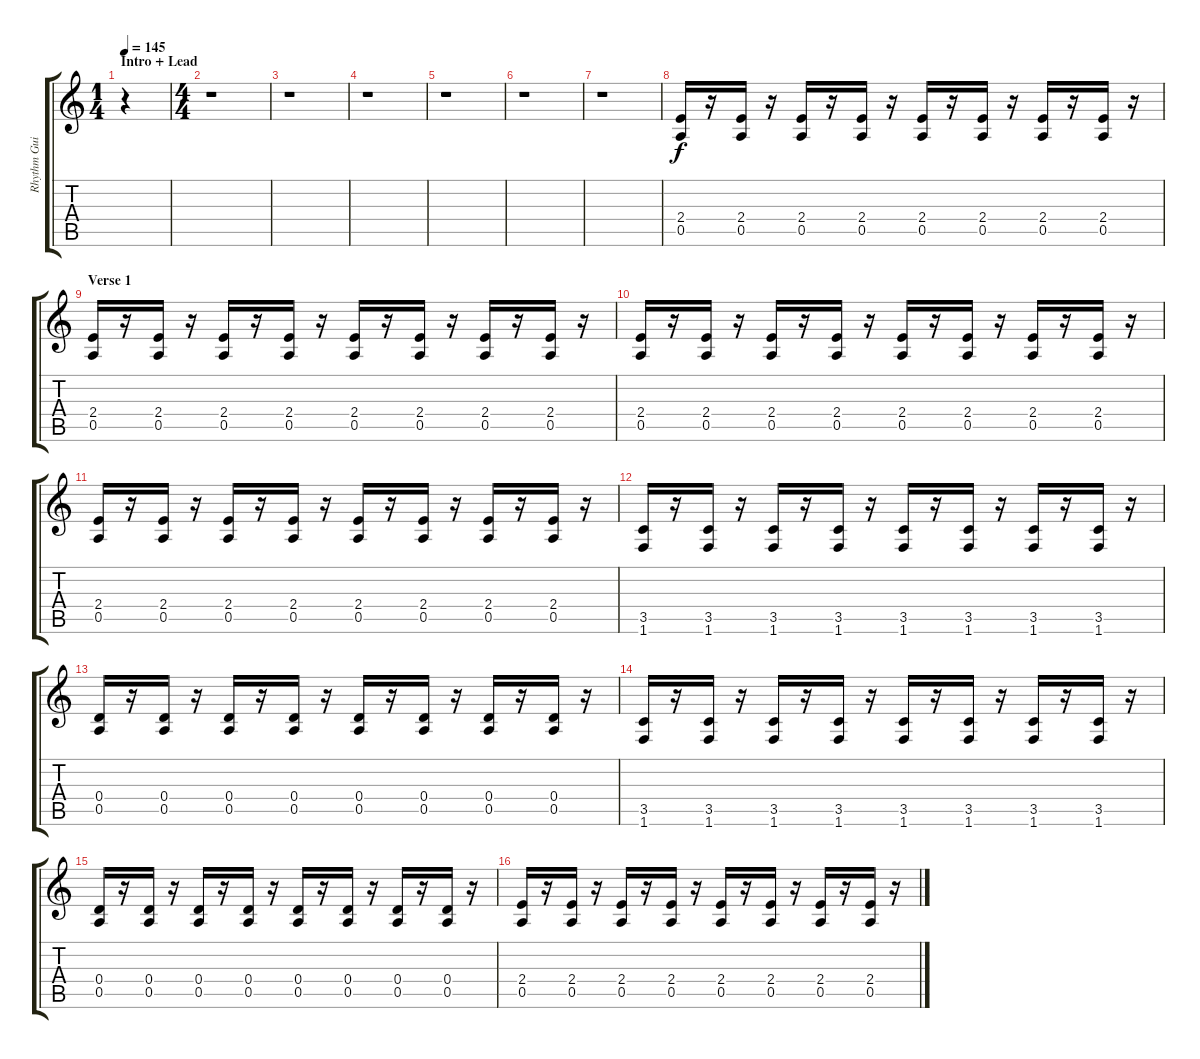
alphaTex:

\track ("Rhythm Guitar 2" "Rhythm Gui") {instrument distortionguitar}
\staff {score tabs}
\tuning (E4 B3 G3 D3 A2 E2) {hide}
\ts (1 4)
\section ("" "Intro + Lead")
\tempo 145
\clef g2
\ks c
r.4{dy f instrument distortionguitar} |
\ts (4 4)
r.1 |
r.1 |
r.1 |
r.1 |
r.1 |
r.1 |
(2.4 0.5).16 r.16 (2.4 0.5).16 r.16 (2.4 0.5).16 r.16 (2.4 0.5).16 r.16 (2.4 0.5).16 r.16 (2.4 0.5).16 r.16 (2.4 0.5).16 r.16 (2.4 0.5).16 r.16 |
\section ("" "Verse 1")
(2.4 0.5).16 r.16 (2.4 0.5).16 r.16 (2.4 0.5).16 r.16 (2.4 0.5).16 r.16 (2.4 0.5).16 r.16 (2.4 0.5).16 r.16 (2.4 0.5).16 r.16 (2.4 0.5).16 r.16 |
(2.4 0.5).16 r.16 (2.4 0.5).16 r.16 (2.4 0.5).16 r.16 (2.4 0.5).16 r.16 (2.4 0.5).16 r.16 (2.4 0.5).16 r.16 (2.4 0.5).16 r.16 (2.4 0.5).16 r.16 |
(2.4 0.5).16 r.16 (2.4 0.5).16 r.16 (2.4 0.5).16 r.16 (2.4 0.5).16 r.16 (2.4 0.5).16 r.16 (2.4 0.5).16 r.16 (2.4 0.5).16 r.16 (2.4 0.5).16 r.16 |
(3.5 1.6).16 r.16 (3.5 1.6).16 r.16 (3.5 1.6).16 r.16 (3.5 1.6).16 r.16 (3.5 1.6).16 r.16 (3.5 1.6).16 r.16 (3.5 1.6).16 r.16 (3.5 1.6).16 r.16 |
(0.4 0.5).16 r.16 (0.4 0.5).16 r.16 (0.4 0.5).16 r.16 (0.4 0.5).16 r.16 (0.4 0.5).16 r.16 (0.4 0.5).16 r.16 (0.4 0.5).16 r.16 (0.4 0.5).16 r.16 |
(3.5 1.6).16 r.16 (3.5 1.6).16 r.16 (3.5 1.6).16 r.16 (3.5 1.6).16 r.16 (3.5 1.6).16 r.16 (3.5 1.6).16 r.16 (3.5 1.6).16 r.16 (3.5 1.6).16 r.16 |
(0.4 0.5).16 r.16 (0.4 0.5).16 r.16 (0.4 0.5).16 r.16 (0.4 0.5).16 r.16 (0.4 0.5).16 r.16 (0.4 0.5).16 r.16 (0.4 0.5).16 r.16 (0.4 0.5).16 r.16 |
(2.4 0.5).16 r.16 (2.4 0.5).16 r.16 (2.4 0.5).16 r.16 (2.4 0.5).16 r.16 (2.4 0.5).16 r.16 (2.4 0.5).16 r.16 (2.4 0.5).16 r.16 (2.4 0.5).16 r.16
